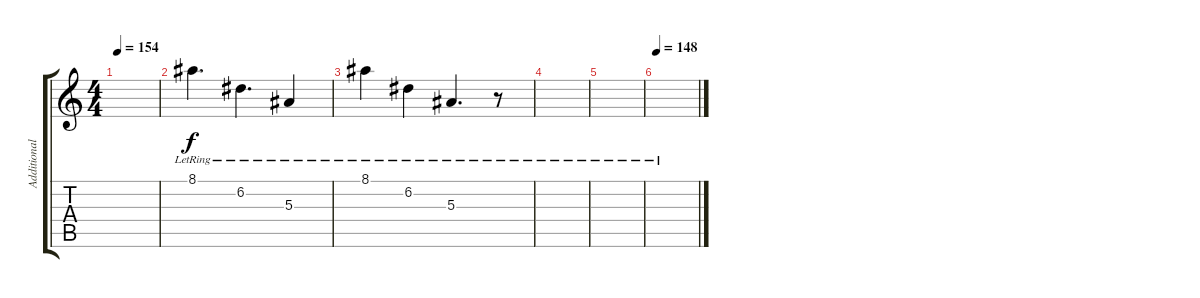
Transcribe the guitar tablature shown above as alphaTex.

\track ("Additional Guitar" "Additional") {instrument distortionguitar}
\staff {score tabs}
\tuning (D4 A3 F3 C3 G2 C2) {hide}
\ts (4 4)
\tempo 154
\clef g2
\ks c
|
8.1{lr}.4{d} 6.2{lr}.4{d} 5.3{lr}.4 |
8.1{lr}.4 6.2{lr}.4 5.3{lr}.4{d} r.8 |
|
|
\tempo 148
